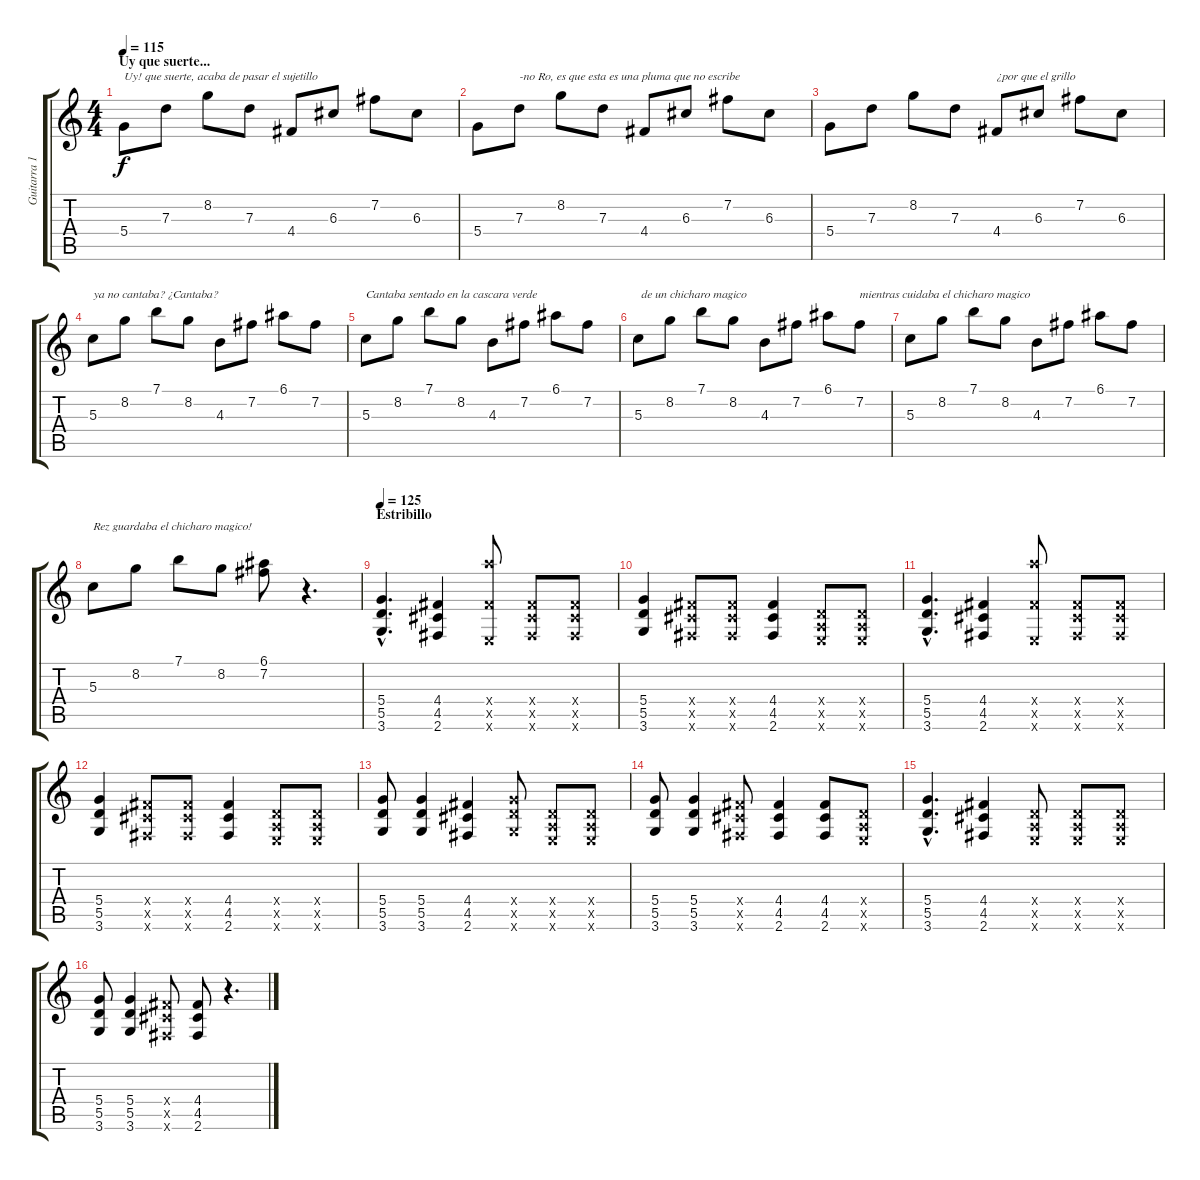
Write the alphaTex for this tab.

\track ("Guitarra 1" "Guitarra 1") {instrument acousticguitarnylon}
\staff {score tabs}
\tuning (E4 B3 G3 D3 A2 E2) {hide}
\ts (4 4)
\section ("" "Uy que suerte...")
\tempo 115
\clef g2
\ks c
5.4.8{txt "Uy! que suerte, acaba de pasar el sujetillo" dy f} 7.3.8 8.2.8 7.3.8 4.4.8 6.3.8 7.2.8 6.3.8 |
5.4.8 7.3.8{txt "-no Ro, es que esta es una pluma que no escribe"} 8.2.8 7.3.8 4.4.8 6.3.8 7.2.8 6.3.8 |
5.4.8 7.3.8 8.2.8 7.3.8 4.4.8{txt "¿por que el grillo"} 6.3.8 7.2.8 6.3.8 |
5.3.8{txt "ya no cantaba? ¿Cantaba?"} 8.2.8 7.1.8 8.2.8 4.3.8 7.2.8 6.1.8 7.2.8 |
5.3.8{txt "Cantaba sentado en la cascara verde"} 8.2.8 7.1.8 8.2.8 4.3.8 7.2.8 6.1.8 7.2.8 |
5.3.8{txt " de un chicharo magico"} 8.2.8 7.1.8 8.2.8 4.3.8 7.2.8 6.1.8 7.2.8{txt "mientras cuidaba el chicharo magico"} |
5.3.8 8.2.8 7.1.8 8.2.8 4.3.8 7.2.8 6.1.8 7.2.8 |
5.3.8{txt "Rez guardaba el chicharo magico!"} 8.2.8 7.1.8 8.2.8 (6.1 7.2).8 r.4{d} |
\section ("" "Estribillo")
\tempo 125
(5.4{hac} 5.5{hac} 3.6{hac}).4{d instrument distortionguitar} (4.4 4.5 2.6).4 (4.4{x} 24.5{x} 0.6{x}).8 (4.4{x} 4.5{x} 2.6{x}).8 (4.4{x} 4.5{x} 2.6{x}).8 |
(5.4 5.5 3.6).4 (4.4{x} 4.5{x} 2.6{x}).8 (4.4{x} 4.5{x} 2.6{x}).8 (4.4 4.5 2.6).4 (0.4{x} 0.5{x} 0.6{x}).8 (0.4{x} 0.5{x} 0.6{x}).8 |
(5.4{hac} 5.5{hac} 3.6{hac}).4{d} (4.4 4.5 2.6).4 (4.4{x} 24.5{x} 0.6{x}).8 (4.4{x} 4.5{x} 2.6{x}).8 (4.4{x} 4.5{x} 2.6{x}).8 |
(5.4 5.5 3.6).4 (4.4{x} 4.5{x} 2.6{x}).8 (4.4{x} 4.5{x} 2.6{x}).8 (4.4 4.5 2.6).4 (0.4{x} 0.5{x} 0.6{x}).8 (0.4{x} 0.5{x} 0.6{x}).8 |
(5.4 5.5 3.6).8 (5.4 5.5 3.6).4 (4.4 4.5 2.6).4 (5.4{x} 5.5{x} 3.6{x}).8 (0.4{x} 0.5{x} 0.6{x}).8 (0.4{x} 0.5{x} 0.6{x}).8 |
(5.4 5.5 3.6).8 (5.4 5.5 3.6).4 (4.4{x} 4.5{x} 2.6{x}).8 (4.4 4.5 2.6).4 (4.4 4.5 2.6).8 (0.4{x} 0.5{x} 0.6{x}).8 |
(5.4{hac} 5.5{hac} 3.6{hac}).4{d} (4.4 4.5 2.6).4 (0.4{x} 0.5{x} 0.6{x}).8 (0.4{x} 0.5{x} 0.6{x}).8 (0.4{x} 0.5{x} 0.6{x}).8 |
(5.4 5.5 3.6).8 (5.4 5.5 3.6).4 (4.4{x} 4.5{x} 2.6{x}).8 (4.4 4.5 2.6).8 r.4{d}
